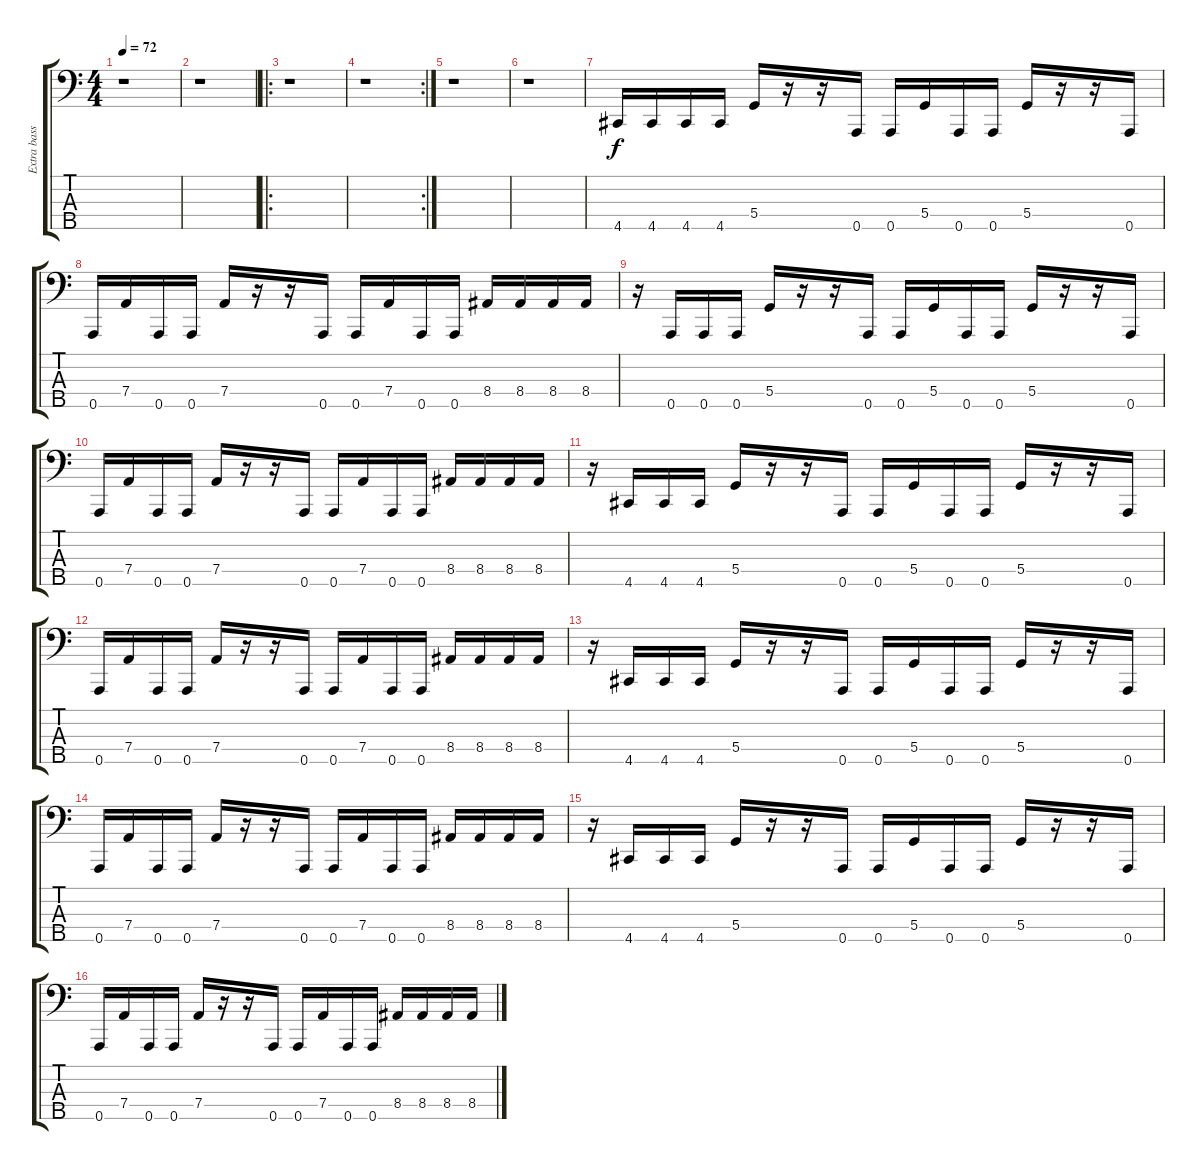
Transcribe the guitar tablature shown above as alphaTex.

\track ("Extra bass" "Extra bass") {instrument electricbassfinger}
\staff {score tabs}
\tuning (F2 C2 G1 D1 A0) {hide}
\ts (4 4)
\tempo 72
\clef f4
\ks c
r.1{dy f instrument electricbassfinger} |
r.1 |
\ro
r.1 |
\rc 2
r.1 |
r.1 |
r.1 |
4.5.16 4.5.16 4.5.16 4.5.16 5.4.16 r.16 r.16 0.5.16 0.5.16 5.4.16 0.5.16 0.5.16 5.4.16 r.16 r.16 0.5.16 |
0.5.16 7.4.16 0.5.16 0.5.16 7.4.16 r.16 r.16 0.5.16 0.5.16 7.4.16 0.5.16 0.5.16 8.4.16 8.4.16 8.4.16 8.4.16 |
r.16 0.5.16 0.5.16 0.5.16 5.4.16 r.16 r.16 0.5.16 0.5.16 5.4.16 0.5.16 0.5.16 5.4.16 r.16 r.16 0.5.16 |
0.5.16 7.4.16 0.5.16 0.5.16 7.4.16 r.16 r.16 0.5.16 0.5.16 7.4.16 0.5.16 0.5.16 8.4.16 8.4.16 8.4.16 8.4.16 |
r.16 4.5.16 4.5.16 4.5.16 5.4.16 r.16 r.16 0.5.16 0.5.16 5.4.16 0.5.16 0.5.16 5.4.16 r.16 r.16 0.5.16 |
0.5.16 7.4.16 0.5.16 0.5.16 7.4.16 r.16 r.16 0.5.16 0.5.16 7.4.16 0.5.16 0.5.16 8.4.16 8.4.16 8.4.16 8.4.16 |
r.16 4.5.16 4.5.16 4.5.16 5.4.16 r.16 r.16 0.5.16 0.5.16 5.4.16 0.5.16 0.5.16 5.4.16 r.16 r.16 0.5.16 |
0.5.16 7.4.16 0.5.16 0.5.16 7.4.16 r.16 r.16 0.5.16 0.5.16 7.4.16 0.5.16 0.5.16 8.4.16 8.4.16 8.4.16 8.4.16 |
r.16 4.5.16 4.5.16 4.5.16 5.4.16 r.16 r.16 0.5.16 0.5.16 5.4.16 0.5.16 0.5.16 5.4.16 r.16 r.16 0.5.16 |
0.5.16 7.4.16 0.5.16 0.5.16 7.4.16 r.16 r.16 0.5.16 0.5.16 7.4.16 0.5.16 0.5.16 8.4.16 8.4.16 8.4.16 8.4.16
